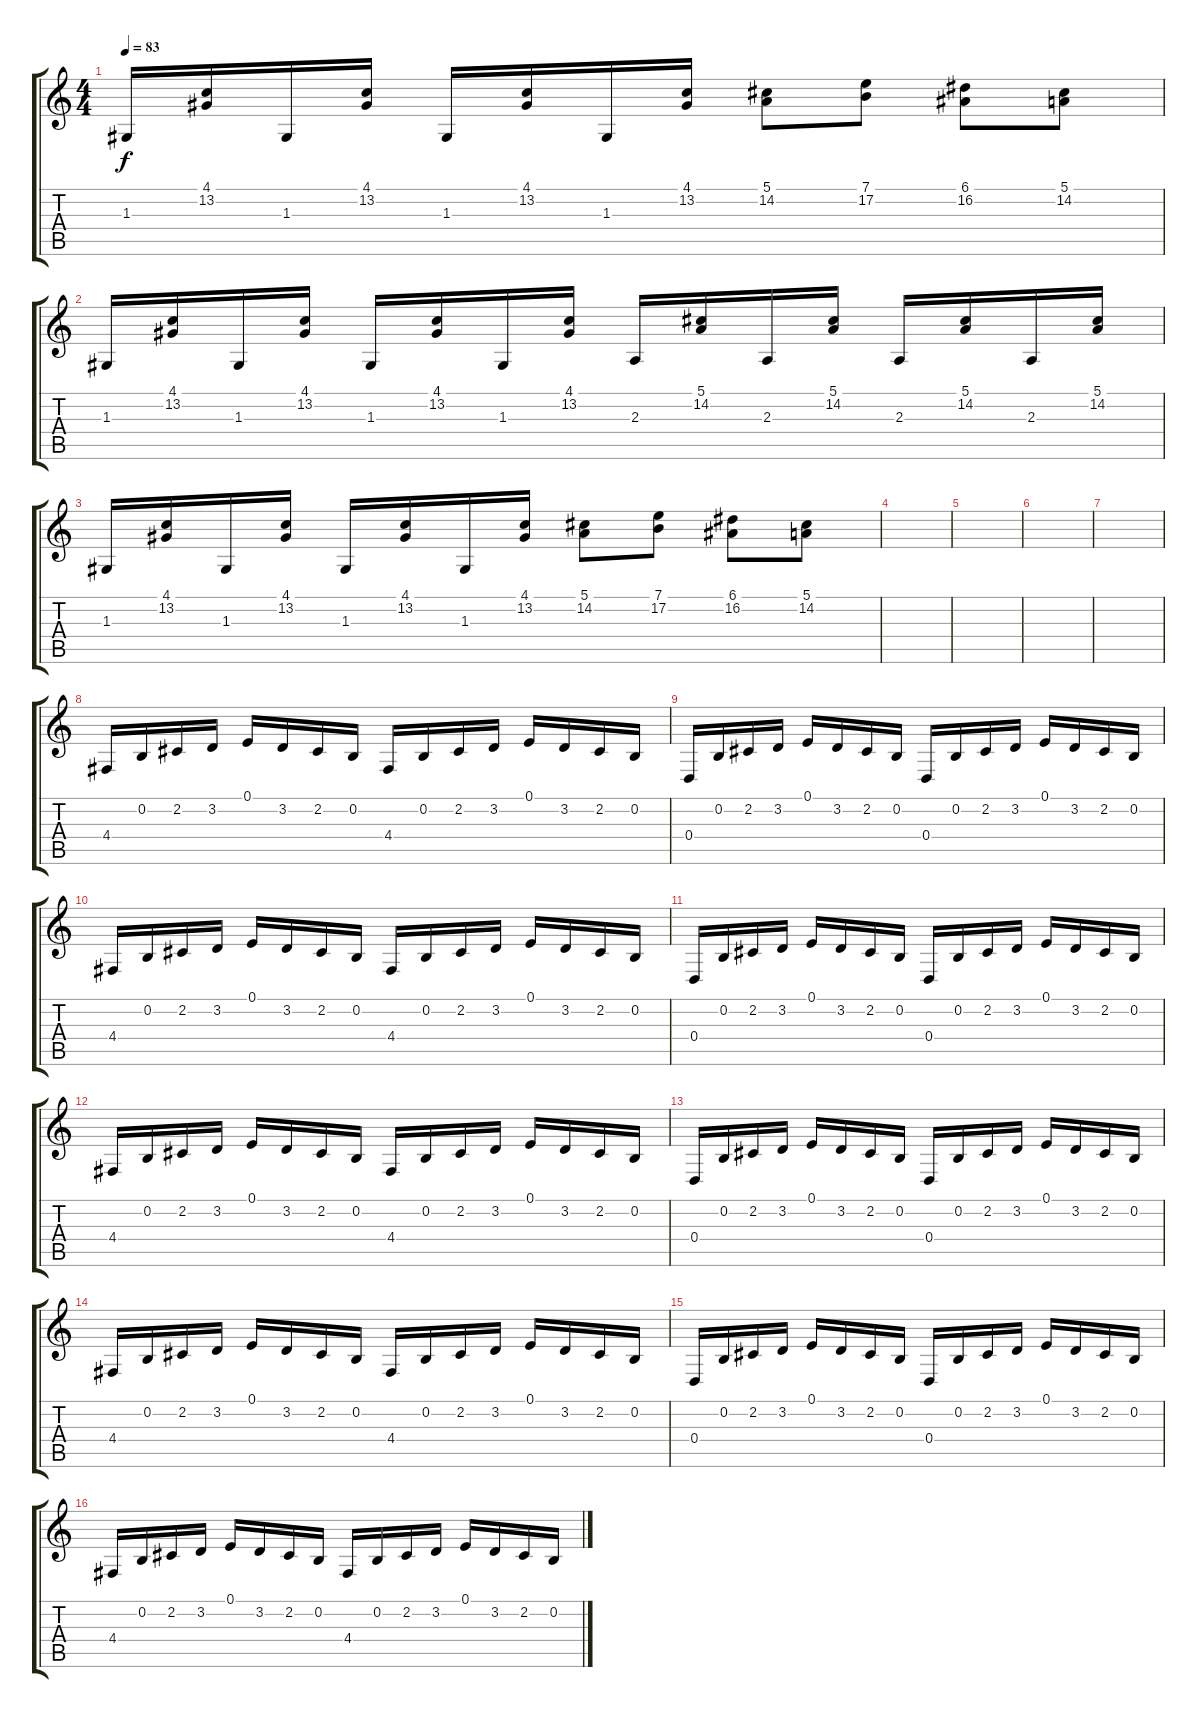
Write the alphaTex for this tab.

\track "" {instrument harpsichord}
\staff {score tabs}
\tuning (E4 B3 G3 D3 A2 E2) {hide}
\ts (4 4)
\tempo 83
\clef g2
\ks c
1.3.16{dy f} (4.1 13.2).16 1.3.16 (4.1 13.2).16 1.3.16 (4.1 13.2).16 1.3.16 (4.1 13.2).16 (5.1 14.2).8 (7.1 17.2).8 (6.1 16.2).8 (5.1 14.2).8 |
1.3.16 (4.1 13.2).16 1.3.16 (4.1 13.2).16 1.3.16 (4.1 13.2).16 1.3.16 (4.1 13.2).16 2.3.16 (5.1 14.2).16 2.3.16 (5.1 14.2).16 2.3.16 (5.1 14.2).16 2.3.16 (5.1 14.2).16 |
1.3.16 (4.1 13.2).16 1.3.16 (4.1 13.2).16 1.3.16 (4.1 13.2).16 1.3.16 (4.1 13.2).16 (5.1 14.2).8 (7.1 17.2).8 (6.1 16.2).8 (5.1 14.2).8 |
|
|
|
|
4.4.16 0.2.16 2.2.16 3.2.16 0.1.16 3.2.16 2.2.16 0.2.16 4.4.16 0.2.16 2.2.16 3.2.16 0.1.16 3.2.16 2.2.16 0.2.16 |
0.4.16 0.2.16 2.2.16 3.2.16 0.1.16 3.2.16 2.2.16 0.2.16 0.4.16 0.2.16 2.2.16 3.2.16 0.1.16 3.2.16 2.2.16 0.2.16 |
4.4.16 0.2.16 2.2.16 3.2.16 0.1.16 3.2.16 2.2.16 0.2.16 4.4.16 0.2.16 2.2.16 3.2.16 0.1.16 3.2.16 2.2.16 0.2.16 |
0.4.16 0.2.16 2.2.16 3.2.16 0.1.16 3.2.16 2.2.16 0.2.16 0.4.16 0.2.16 2.2.16 3.2.16 0.1.16 3.2.16 2.2.16 0.2.16 |
4.4.16 0.2.16 2.2.16 3.2.16 0.1.16 3.2.16 2.2.16 0.2.16 4.4.16 0.2.16 2.2.16 3.2.16 0.1.16 3.2.16 2.2.16 0.2.16 |
0.4.16 0.2.16 2.2.16 3.2.16 0.1.16 3.2.16 2.2.16 0.2.16 0.4.16 0.2.16 2.2.16 3.2.16 0.1.16 3.2.16 2.2.16 0.2.16 |
4.4.16 0.2.16 2.2.16 3.2.16 0.1.16 3.2.16 2.2.16 0.2.16 4.4.16 0.2.16 2.2.16 3.2.16 0.1.16 3.2.16 2.2.16 0.2.16 |
0.4.16 0.2.16 2.2.16 3.2.16 0.1.16 3.2.16 2.2.16 0.2.16 0.4.16 0.2.16 2.2.16 3.2.16 0.1.16 3.2.16 2.2.16 0.2.16 |
4.4.16 0.2.16 2.2.16 3.2.16 0.1.16 3.2.16 2.2.16 0.2.16 4.4.16 0.2.16 2.2.16 3.2.16 0.1.16 3.2.16 2.2.16 0.2.16
